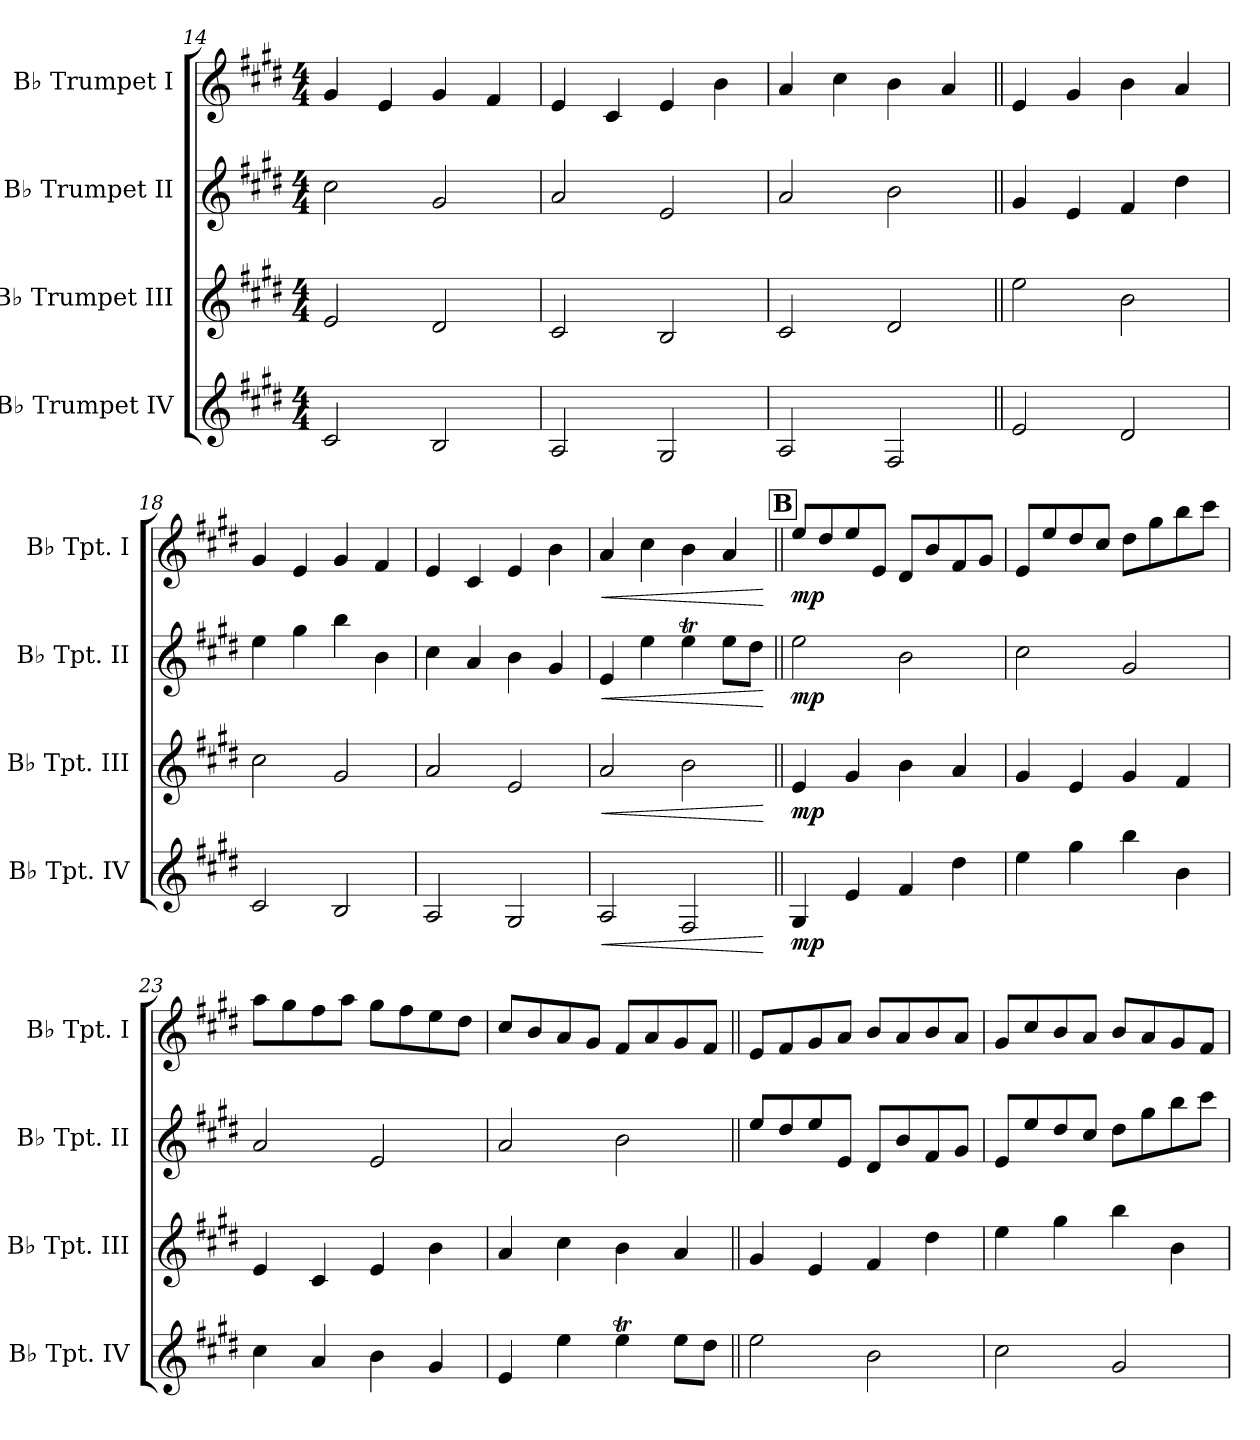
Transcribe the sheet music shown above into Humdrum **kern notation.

**kern	**dynam	**kern	**dynam	**kern	**dynam	**kern	**dynam
*part4	*part4	*part3	*part3	*part2	*part2	*part1	*part1
*staff4	*staff4	*staff3	*staff3	*staff2	*staff2	*staff1	*staff1
*I"B♭ Trumpet IV	*	*I"B♭ Trumpet III	*	*I"B♭ Trumpet II	*	*I"B♭ Trumpet I	*
*I'B♭ Tpt. IV	*	*I'B♭ Tpt. III	*	*I'B♭ Tpt. II	*	*I'B♭ Tpt. I	*
*clefG2	*	*clefG2	*	*clefG2	*	*clefG2	*
*ITrd1c2	*	*ITrd1c2	*	*ITrd1c2	*	*ITrd1c2	*
*k[f#c#]	*	*k[f#c#]	*	*k[f#c#]	*	*k[f#c#]	*
*M4/4	*	*M4/4	*	*M4/4	*	*M4/4	*
=14	=14	=14	=14	=14	=14	=14	=14
2B/	.	2d/	.	2b\	.	4f#/	.
.	.	.	.	.	.	4d/	.
2A/	.	2c#/	.	2f#/	.	4f#/	.
.	.	.	.	.	.	4e/	.
=15	=15	=15	=15	=15	=15	=15	=15
2G/	.	2B/	.	2g/	.	4d/	.
.	.	.	.	.	.	4B/	.
2F#/	.	2A/	.	2d/	.	4d/	.
.	.	.	.	.	.	4a\	.
=16	=16	=16	=16	=16	=16	=16	=16
2G/	.	2B/	.	2g/	.	4g/	.
.	.	.	.	.	.	4b\	.
2E/	.	2c#/	.	2a\	.	4a\	.
.	.	.	.	.	.	4g/	.
=17||	=17||	=17||	=17||	=17||	=17||	=17||	=17||
2d/	.	2dd\	.	4f#/	.	4d/	.
.	.	.	.	4d/	.	4f#/	.
2c#/	.	2a\	.	4e/	.	4a\	.
.	.	.	.	4cc#\	.	4g/	.
=18	=18	=18	=18	=18	=18	=18	=18
2B/	.	2b\	.	4dd\	.	4f#/	.
.	.	.	.	4ff#\	.	4d/	.
2A/	.	2f#/	.	4aa\	.	4f#/	.
.	.	.	.	4a\	.	4e/	.
!!LO:PB:g=z
=19	=19	=19	=19	=19	=19	=19	=19
2G/	.	2g/	.	4b\	.	4d/	.
.	.	.	.	4g/	.	4B/	.
2F#/	.	2d/	.	4a\	.	4d/	.
.	.	.	.	4f#/	.	4a\	.
=20	=20	=20	=20	=20	=20	=20	=20
!	!LO:HP:b	!	!LO:HP:b	!	!LO:HP:b	!	!LO:HP:b
2G/	<	2g/	<	4d/	<	4g/	<
.	.	.	.	4dd\	.	4b\	.
2E/	.	2a\	.	4ddT\	.	4a\	.
.	.	.	.	8dd\L	.	4g/	.
.	.	.	.	8cc#\J	.	.	.
.	[	.	[	.	[	.	[
!!LO:REH:place=s1:a:B:fs=14:t=B
=21||	=21||	=21||	=21||	=21||	=21||	=21||	=21||
!	!LO:DY:b	!	!LO:DY:b	!	!LO:DY:b	!	!LO:DY:b
4F#/	mp	4d/	mp	2dd\	mp	8dd/L	mp
.	.	.	.	.	.	8cc#/	.
4d/	.	4f#/	.	.	.	8dd/	.
.	.	.	.	.	.	8d/J	.
4e/	.	4a\	.	2a\	.	8c#/L	.
.	.	.	.	.	.	8a/	.
4cc#\	.	4g/	.	.	.	8e/	.
.	.	.	.	.	.	8f#/J	.
=22	=22	=22	=22	=22	=22	=22	=22
4dd\	.	4f#/	.	2b\	.	8d/L	.
.	.	.	.	.	.	8dd/	.
4ff#\	.	4d/	.	.	.	8cc#/	.
.	.	.	.	.	.	8b/J	.
4aa\	.	4f#/	.	2f#/	.	8cc#\L	.
.	.	.	.	.	.	8ff#\	.
4a\	.	4e/	.	.	.	8aa\	.
.	.	.	.	.	.	8bb\J	.
=23	=23	=23	=23	=23	=23	=23	=23
4b\	.	4d/	.	2g/	.	8gg\L	.
.	.	.	.	.	.	8ff#\	.
4g/	.	4B/	.	.	.	8ee\	.
.	.	.	.	.	.	8gg\J	.
4a\	.	4d/	.	2d/	.	8ff#\L	.
.	.	.	.	.	.	8ee\	.
4f#/	.	4a\	.	.	.	8dd\	.
.	.	.	.	.	.	8cc#\J	.
!!LO:LB:g=z
=24	=24	=24	=24	=24	=24	=24	=24
4d/	.	4g/	.	2g/	.	8b/L	.
.	.	.	.	.	.	8a/	.
4dd\	.	4b\	.	.	.	8g/	.
.	.	.	.	.	.	8f#/J	.
4ddT\	.	4a\	.	2a\	.	8e/L	.
.	.	.	.	.	.	8g/	.
8dd\L	.	4g/	.	.	.	8f#/	.
8cc#\J	.	.	.	.	.	8e/J	.
=25||	=25||	=25||	=25||	=25||	=25||	=25||	=25||
2dd\	.	4f#/	.	8dd/L	.	8d/L	.
.	.	.	.	8cc#/	.	8e/	.
.	.	4d/	.	8dd/	.	8f#/	.
.	.	.	.	8d/J	.	8g/J	.
2a\	.	4e/	.	8c#/L	.	8a/L	.
.	.	.	.	8a/	.	8g/	.
.	.	4cc#\	.	8e/	.	8a/	.
.	.	.	.	8f#/J	.	8g/J	.
=26	=26	=26	=26	=26	=26	=26	=26
2b\	.	4dd\	.	8d/L	.	8f#/L	.
.	.	.	.	8dd/	.	8b/	.
.	.	4ff#\	.	8cc#/	.	8a/	.
.	.	.	.	8b/J	.	8g/J	.
2f#/	.	4aa\	.	8cc#\L	.	8a/L	.
.	.	.	.	8ff#\	.	8g/	.
.	.	4a\	.	8aa\	.	8f#/	.
.	.	.	.	8bb\J	.	8e/J	.
=	=	=	=	=	=	=	=
*-	*-	*-	*-	*-	*-	*-	*-
